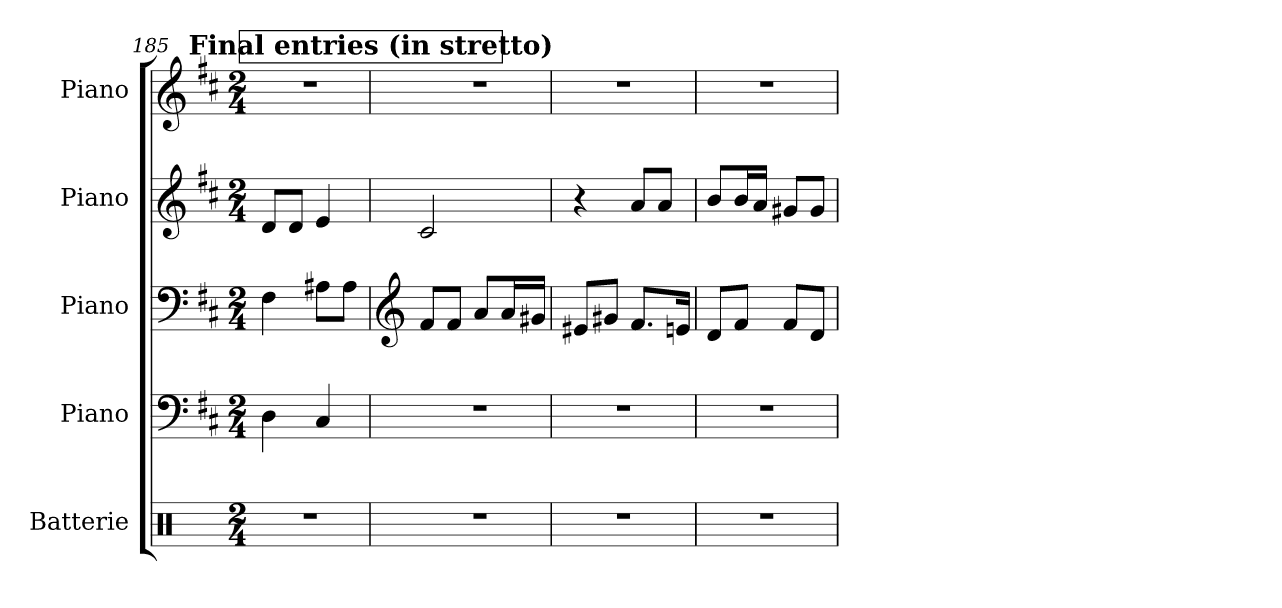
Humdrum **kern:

**kern	**kern	**kern	**kern	**kern
*part5	*part4	*part3	*part2	*part1
*staff5	*staff4	*staff3	*staff2	*staff1
*I"Batterie	*I"Piano	*I"Piano	*I"Piano	*I"Piano
*I'Batt.	*I'Pia.	*I'Pia.	*I'Pia.	*I'Pia.
*clefX	*clefF4	*clefF4	*clefG2	*clefG2
*k[]	*k[f#c#]	*k[f#c#]	*k[f#c#]	*k[f#c#]
*M2/4	*M2/4	*M2/4	*M2/4	*M2/4
=185	=185	=185	=185	=185
2r	4D\	4F#\	8d/L	2r
.	.	.	8d/J	.
.	4C#/	8A#X\L	4e/	.
.	.	8A#\J	.	.
!!LO:REH:place=s1:a:B:t=Final entries (in stretto)
=186	=186	=186	=186	=186
*	*	*clefG2	*	*
2r	2r	8f#/L	2c#/	2r
.	.	8f#/J	.	.
.	.	8a/L	.	.
.	.	16a/L	.	.
.	.	16g#X/JJ	.	.
=187	=187	=187	=187	=187
2r	2r	8e#X/L	4r	2r
.	.	8g#X/J	.	.
.	.	8.f#/L	8a/L	.
.	.	.	8a/J	.
.	.	16en/Jk	.	.
!!LO:PB:g=z
=188	=188	=188	=188	=188
2r	2r	8d/L	8b/L	2r
.	.	8f#/J	16b/L	.
.	.	.	16a/JJ	.
.	.	8f#/L	8g#X/L	.
.	.	8d/J	8g#/J	.
=	=	=	=	=
*-	*-	*-	*-	*-
